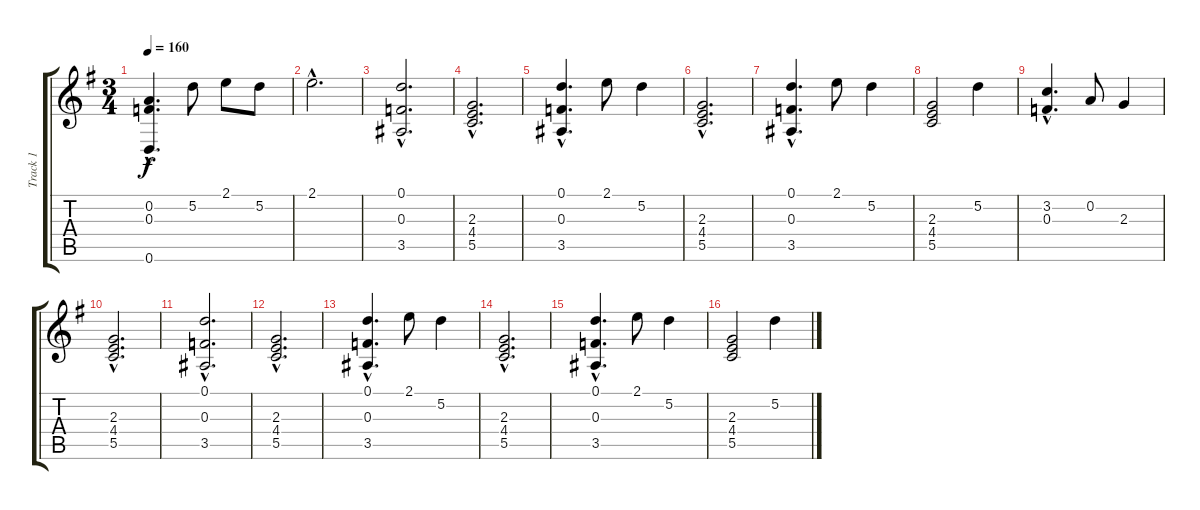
\track ("Track 1" "Track 1") {instrument acousticguitarsteel}
\staff {score tabs}
\tuning (D4 A3 F3 C3 G2 D2) {hide}
\ts (3 4)
\tempo 160
\clef g2
\ks g
(0.2{hac} 0.3{hac} 0.6{hac}).4{d dy f} 5.2.8 2.1.8 5.2.8 |
2.1{hac}.2{d} |
(0.1{hac} 0.3{hac} 3.5{hac}).2{d} |
(2.3{hac} 4.4{hac} 5.5{hac}).2{d} |
(0.1{hac} 0.3{hac} 3.5{hac}).4{d} 2.1.8 5.2.4 |
(2.3{hac} 4.4{hac} 5.5{hac}).2{d} |
(0.1{hac} 0.3{hac} 3.5{hac}).4{d} 2.1.8 5.2.4 |
(2.3 4.4 5.5).2 5.2.4 |
(3.2{hac} 0.3{hac}).4{d} 0.2.8 2.3.4 |
(2.3{hac} 4.4{hac} 5.5{hac}).2{d} |
(0.1{hac} 0.3{hac} 3.5{hac}).2{d} |
(2.3{hac} 4.4{hac} 5.5{hac}).2{d} |
(0.1{hac} 0.3{hac} 3.5{hac}).4{d} 2.1.8 5.2.4 |
(2.3{hac} 4.4{hac} 5.5{hac}).2{d} |
(0.1{hac} 0.3{hac} 3.5{hac}).4{d} 2.1.8 5.2.4 |
(2.3 4.4 5.5).2 5.2.4
